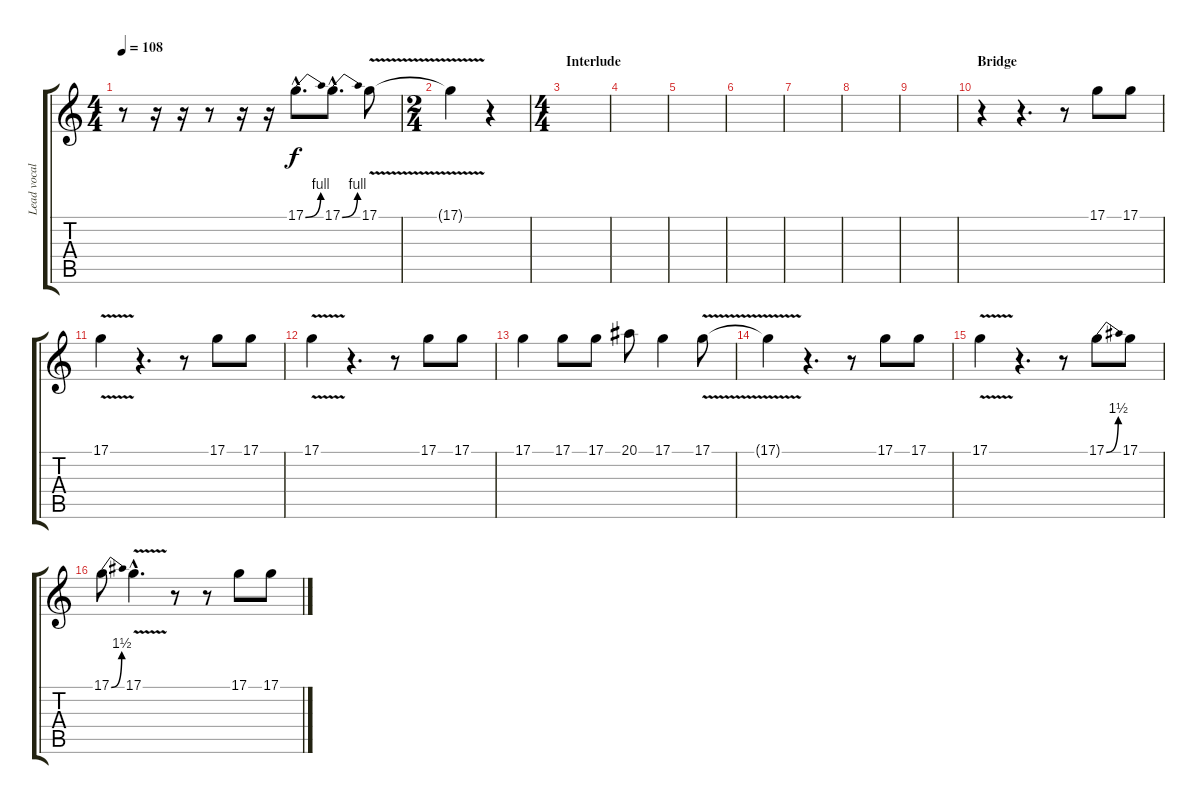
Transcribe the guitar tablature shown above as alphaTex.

\track ("Lead vocals" "Lead vocal") {instrument lead2sawtooth}
\staff {score tabs}
\tuning (D4 A3 F3 C3 G2 D2) {hide}
\ts (4 4)
\tempo 108
\clef g2
\ks c
r.8{dy f} r.16 r.16 r.8 r.16 r.16 17.1{be (bend 0 0 60 4) hac}.8{d} 17.1{be (bend 0 0 60 4) hac}.8{d} 17.1{v}.8 |
\ts (2 4)
17.1{t}.4 r.4 |
\ts (4 4)
\section ("" "Interlude")
|
|
|
|
|
|
|
\section ("" "Bridge")
r.4 r.4{d} r.8 17.1.8 17.1.8 |
17.1{v}.4 r.4{d} r.8 17.1.8 17.1.8 |
17.1{v}.4 r.4{d} r.8 17.1.8 17.1.8 |
17.1.4 17.1.8 17.1.8 20.1.8 17.1.4 17.1{v}.8 |
17.1{t}.4 r.4{d} r.8 17.1.8 17.1.8 |
17.1{v}.4 r.4{d} r.8 17.1{be (bend 0 0 60 6)}.8 17.1.8 |
17.1{be (bend 0 0 60 6)}.8 17.1{v hac}.4{d} r.8 r.8 17.1.8 17.1.8
